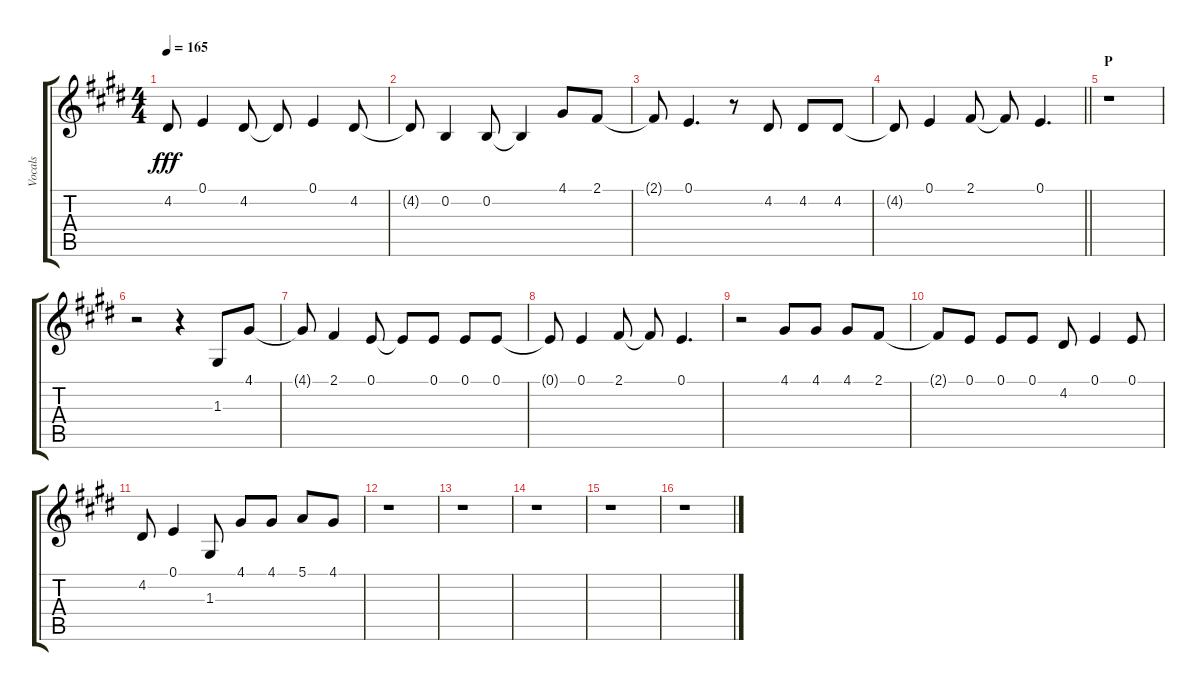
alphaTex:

\track ("Vocals" "Vocals") {instrument voiceoohs}
\staff {score tabs}
\tuning (E4 B3 G3 D3 A2 E2) {hide}
\ts (4 4)
\tempo 165
\clef g2
\ks e
4.2.8{dy fff} 0.1.4 4.2.8 4.2{t}.8 0.1.4 4.2.8 |
4.2{t}.8 0.2.4 0.2.8 0.2{t}.4 4.1.8 2.1.8 |
2.1{t}.8 0.1.4{d} r.8 4.2.8 4.2.8 4.2.8 |
\barLineRight lightlight
4.2{t}.8 0.1.4 2.1.8 2.1{t}.8 0.1.4{d} |
\section ("" "P")
r.1 |
r.2 r.4 1.3.8 4.1.8 |
4.1{t}.8 2.1.4 0.1.8 0.1{t}.8 0.1.8 0.1.8 0.1.8 |
0.1{t}.8 0.1.4 2.1.8 2.1{t}.8 0.1.4{d} |
r.2 4.1.8 4.1.8 4.1.8 2.1.8 |
2.1{t}.8 0.1.8 0.1.8 0.1.8 4.2.8 0.1.4 0.1.8 |
4.2.8 0.1.4 1.3.8 4.1.8 4.1.8 5.1.8 4.1.8 |
r.1 |
r.1 |
r.1 |
r.1 |
r.1
